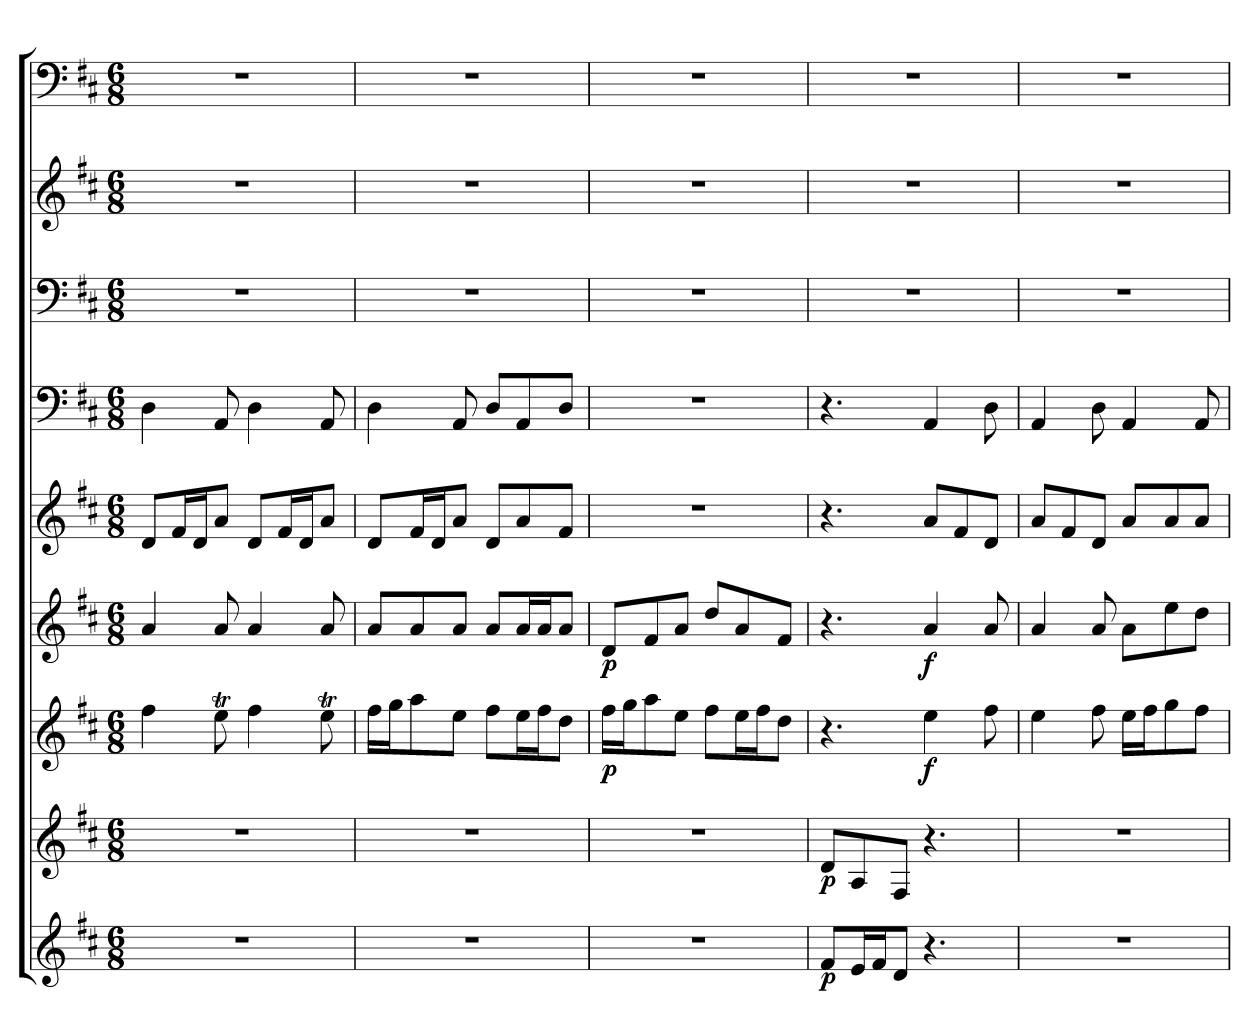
**kern	**dynam	**kern	**dynam	**kern	**dynam	**kern	**dynam	**kern	**kern	**kern	**kern	**kern
*part9	*part9	*part8	*part8	*part7	*part7	*part6	*part6	*part5	*part4	*part3	*part2	*part1
*staff9	*staff9	*staff8	*staff8	*staff7	*staff7	*staff6	*staff6	*staff5	*staff4	*staff3	*staff2	*staff1
*clefG2	*	*clefG2	*	*clefG2	*	*clefG2	*	*clefG2	*clefF4	*clefF4	*clefG2	*clefF4
*k[f#c#]	*	*k[f#c#]	*	*k[f#c#]	*	*k[f#c#]	*	*k[f#c#]	*k[f#c#]	*k[f#c#]	*k[f#c#]	*k[f#c#]
*D:	*	*D:	*	*D:	*	*D:	*	*D:	*D:	*D:	*D:	*D:
*M6/8	*	*M6/8	*	*M6/8	*	*M6/8	*	*M6/8	*M6/8	*M6/8	*M6/8	*M6/8
=1	=1	=1	=1	=1	=1	=1	=1	=1	=1	=1	=1	=1
2.r	.	2.r	.	4ff#\	.	4a/	.	8d/L	4D\	2.r	2.r	2.r
.	.	.	.	.	.	.	.	16f#/L	.	.	.	.
.	.	.	.	.	.	.	.	16d/J	.	.	.	.
.	.	.	.	8eeT\	.	8a/	.	8a/J	8AA/	.	.	.
.	.	.	.	4ff#\	.	4a/	.	8d/L	4D\	.	.	.
.	.	.	.	.	.	.	.	16f#/L	.	.	.	.
.	.	.	.	.	.	.	.	16d/J	.	.	.	.
.	.	.	.	8eeT\	.	8a/	.	8a/J	8AA/	.	.	.
=2	=2	=2	=2	=2	=2	=2	=2	=2	=2	=2	=2	=2
2.r	.	2.r	.	16ff#\LL	.	8a/L	.	8d/L	4D\	2.r	2.r	2.r
.	.	.	.	16gg\J	.	.	.	.	.	.	.	.
.	.	.	.	8aa\	.	8a/	.	16f#/L	.	.	.	.
.	.	.	.	.	.	.	.	16d/J	.	.	.	.
.	.	.	.	8ee\J	.	8a/J	.	8a/J	8AA/	.	.	.
.	.	.	.	8ff#\L	.	8a/L	.	8d/L	8D/L	.	.	.
.	.	.	.	16ee\L	.	16a/L	.	8a/	8AA/	.	.	.
.	.	.	.	16ff#\J	.	16a/J	.	.	.	.	.	.
.	.	.	.	8dd\J	.	8a/J	.	8f#/J	8D/J	.	.	.
=3	=3	=3	=3	=3	=3	=3	=3	=3	=3	=3	=3	=3
2.r	.	2.r	.	16ff#\LL	p	8d/L	p	2.r	2.r	2.r	2.r	2.r
.	.	.	.	16gg\J	.	.	.	.	.	.	.	.
.	.	.	.	8aa\	.	8f#/	.	.	.	.	.	.
.	.	.	.	8ee\J	.	8a/J	.	.	.	.	.	.
.	.	.	.	8ff#\L	.	8dd/L	.	.	.	.	.	.
.	.	.	.	16ee\L	.	8a/	.	.	.	.	.	.
.	.	.	.	16ff#\J	.	.	.	.	.	.	.	.
.	.	.	.	8dd\J	.	8f#/J	.	.	.	.	.	.
=4	=4	=4	=4	=4	=4	=4	=4	=4	=4	=4	=4	=4
8f#/L	p	8d/L	p	4.r	.	4.r	.	4.r	4.r	2.r	2.r	2.r
16e/L	.	8A/	.	.	.	.	.	.	.	.	.	.
16f#/J	.	.	.	.	.	.	.	.	.	.	.	.
8d/J	.	8F#/J	.	.	.	.	.	.	.	.	.	.
4.r	.	4.r	.	4ee\	f	4a/	f	8a/L	4AA/	.	.	.
.	.	.	.	.	.	.	.	8f#/	.	.	.	.
.	.	.	.	8ff#\	.	8a/	.	8d/J	8D\	.	.	.
=5	=5	=5	=5	=5	=5	=5	=5	=5	=5	=5	=5	=5
2.r	.	2.r	.	4ee\	.	4a/	.	8a/L	4AA/	2.r	2.r	2.r
.	.	.	.	.	.	.	.	8f#/	.	.	.	.
.	.	.	.	8ff#\	.	8a/	.	8d/J	8D\	.	.	.
.	.	.	.	16ee\LL	.	8a\L	.	8a/L	4AA/	.	.	.
.	.	.	.	16ff#\J	.	.	.	.	.	.	.	.
.	.	.	.	8gg\	.	8ee\	.	8a/	.	.	.	.
.	.	.	.	8ff#\J	.	8dd\J	.	8a/J	8AA/	.	.	.
=	=	=	=	=	=	=	=	=	=	=	=	=
*-	*-	*-	*-	*-	*-	*-	*-	*-	*-	*-	*-	*-
